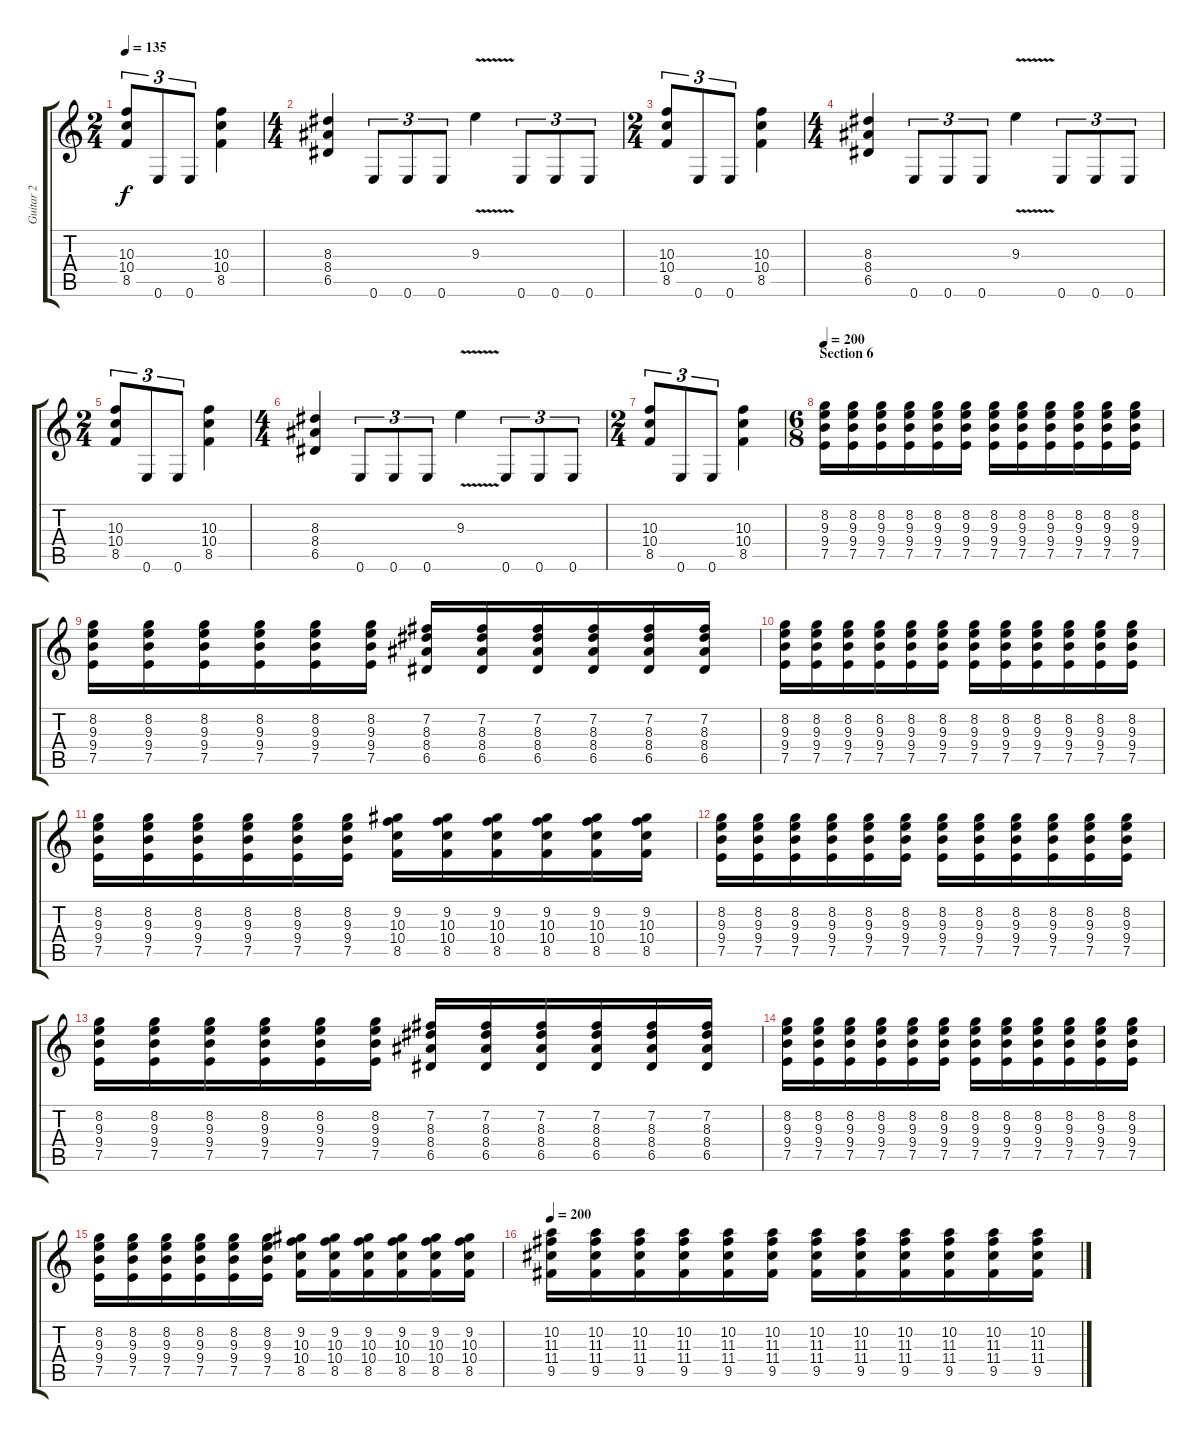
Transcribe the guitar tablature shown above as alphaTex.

\track ("Guitar 2" "Guitar 2") {instrument distortionguitar}
\staff {score tabs}
\tuning (E4 B3 G3 D3 A2 E2) {hide}
\ts (2 4)
\tempo 135
\clef g2
\ks c
(10.3 10.4 8.5).8{tu (3 2) dy f} 0.6.8{tu (3 2)} 0.6.8{tu (3 2)} (10.3 10.4 8.5).4 |
\ts (4 4)
(8.3 8.4 6.5).4 0.6.8{tu (3 2)} 0.6.8{tu (3 2)} 0.6.8{tu (3 2)} 9.3{v}.4 0.6.8{tu (3 2)} 0.6.8{tu (3 2)} 0.6.8{tu (3 2)} |
\ts (2 4)
(10.3 10.4 8.5).8{tu (3 2)} 0.6.8{tu (3 2)} 0.6.8{tu (3 2)} (10.3 10.4 8.5).4 |
\ts (4 4)
(8.3 8.4 6.5).4 0.6.8{tu (3 2)} 0.6.8{tu (3 2)} 0.6.8{tu (3 2)} 9.3{v}.4 0.6.8{tu (3 2)} 0.6.8{tu (3 2)} 0.6.8{tu (3 2)} |
\ts (2 4)
(10.3 10.4 8.5).8{tu (3 2)} 0.6.8{tu (3 2)} 0.6.8{tu (3 2)} (10.3 10.4 8.5).4 |
\ts (4 4)
(8.3 8.4 6.5).4 0.6.8{tu (3 2)} 0.6.8{tu (3 2)} 0.6.8{tu (3 2)} 9.3{v}.4 0.6.8{tu (3 2)} 0.6.8{tu (3 2)} 0.6.8{tu (3 2)} |
\ts (2 4)
(10.3 10.4 8.5).8{tu (3 2)} 0.6.8{tu (3 2)} 0.6.8{tu (3 2)} (10.3 10.4 8.5).4 |
\ts (6 8)
\section ("" "Section 6")
\tempo 200
(8.2 9.3 9.4 7.5).16{volume 8} (8.2 9.3 9.4 7.5).16 (8.2 9.3 9.4 7.5).16 (8.2 9.3 9.4 7.5).16 (8.2 9.3 9.4 7.5).16 (8.2 9.3 9.4 7.5).16 (8.2 9.3 9.4 7.5).16 (8.2 9.3 9.4 7.5).16 (8.2 9.3 9.4 7.5).16 (8.2 9.3 9.4 7.5).16 (8.2 9.3 9.4 7.5).16 (8.2 9.3 9.4 7.5).16 |
(8.2 9.3 9.4 7.5).16 (8.2 9.3 9.4 7.5).16 (8.2 9.3 9.4 7.5).16 (8.2 9.3 9.4 7.5).16 (8.2 9.3 9.4 7.5).16 (8.2 9.3 9.4 7.5).16 (7.2 8.3 8.4 6.5).16 (7.2 8.3 8.4 6.5).16 (7.2 8.3 8.4 6.5).16 (7.2 8.3 8.4 6.5).16 (7.2 8.3 8.4 6.5).16 (7.2 8.3 8.4 6.5).16 |
(8.2 9.3 9.4 7.5).16 (8.2 9.3 9.4 7.5).16 (8.2 9.3 9.4 7.5).16 (8.2 9.3 9.4 7.5).16 (8.2 9.3 9.4 7.5).16 (8.2 9.3 9.4 7.5).16 (8.2 9.3 9.4 7.5).16 (8.2 9.3 9.4 7.5).16 (8.2 9.3 9.4 7.5).16 (8.2 9.3 9.4 7.5).16 (8.2 9.3 9.4 7.5).16 (8.2 9.3 9.4 7.5).16 |
(8.2 9.3 9.4 7.5).16 (8.2 9.3 9.4 7.5).16 (8.2 9.3 9.4 7.5).16 (8.2 9.3 9.4 7.5).16 (8.2 9.3 9.4 7.5).16 (8.2 9.3 9.4 7.5).16 (9.2 10.3 10.4 8.5).16 (9.2 10.3 10.4 8.5).16 (9.2 10.3 10.4 8.5).16 (9.2 10.3 10.4 8.5).16 (9.2 10.3 10.4 8.5).16 (9.2 10.3 10.4 8.5).16 |
(8.2 9.3 9.4 7.5).16 (8.2 9.3 9.4 7.5).16 (8.2 9.3 9.4 7.5).16 (8.2 9.3 9.4 7.5).16 (8.2 9.3 9.4 7.5).16 (8.2 9.3 9.4 7.5).16 (8.2 9.3 9.4 7.5).16 (8.2 9.3 9.4 7.5).16 (8.2 9.3 9.4 7.5).16 (8.2 9.3 9.4 7.5).16 (8.2 9.3 9.4 7.5).16 (8.2 9.3 9.4 7.5).16 |
(8.2 9.3 9.4 7.5).16 (8.2 9.3 9.4 7.5).16 (8.2 9.3 9.4 7.5).16 (8.2 9.3 9.4 7.5).16 (8.2 9.3 9.4 7.5).16 (8.2 9.3 9.4 7.5).16 (7.2 8.3 8.4 6.5).16 (7.2 8.3 8.4 6.5).16 (7.2 8.3 8.4 6.5).16 (7.2 8.3 8.4 6.5).16 (7.2 8.3 8.4 6.5).16 (7.2 8.3 8.4 6.5).16 |
(8.2 9.3 9.4 7.5).16 (8.2 9.3 9.4 7.5).16 (8.2 9.3 9.4 7.5).16 (8.2 9.3 9.4 7.5).16 (8.2 9.3 9.4 7.5).16 (8.2 9.3 9.4 7.5).16 (8.2 9.3 9.4 7.5).16 (8.2 9.3 9.4 7.5).16 (8.2 9.3 9.4 7.5).16 (8.2 9.3 9.4 7.5).16 (8.2 9.3 9.4 7.5).16 (8.2 9.3 9.4 7.5).16 |
(8.2 9.3 9.4 7.5).16 (8.2 9.3 9.4 7.5).16 (8.2 9.3 9.4 7.5).16 (8.2 9.3 9.4 7.5).16 (8.2 9.3 9.4 7.5).16 (8.2 9.3 9.4 7.5).16 (9.2 10.3 10.4 8.5).16 (9.2 10.3 10.4 8.5).16 (9.2 10.3 10.4 8.5).16 (9.2 10.3 10.4 8.5).16 (9.2 10.3 10.4 8.5).16 (9.2 10.3 10.4 8.5).16 |
\tempo 200
(10.2 11.3 11.4 9.5).16 (10.2 11.3 11.4 9.5).16 (10.2 11.3 11.4 9.5).16 (10.2 11.3 11.4 9.5).16 (10.2 11.3 11.4 9.5).16 (10.2 11.3 11.4 9.5).16 (10.2 11.3 11.4 9.5).16 (10.2 11.3 11.4 9.5).16 (10.2 11.3 11.4 9.5).16 (10.2 11.3 11.4 9.5).16 (10.2 11.3 11.4 9.5).16 (10.2 11.3 11.4 9.5).16
